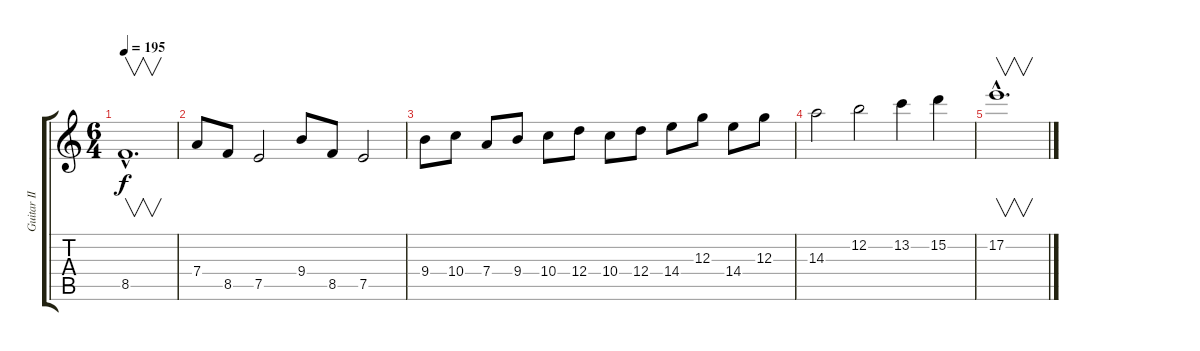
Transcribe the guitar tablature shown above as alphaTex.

\track ("Guitar II" "Guitar II") {instrument distortionguitar}
\staff {score tabs}
\tuning (E4 B3 G3 D3 A2 E2) {hide}
\ts (6 4)
\tempo 195
\clef g2
\ks c
8.5{hac}.1{v d dy f} |
7.4.8 8.5.8 7.5.2 9.4.8 8.5.8 7.5.2 |
9.4.8 10.4.8 7.4.8 9.4.8 10.4.8 12.4.8 10.4.8 12.4.8 14.4.8 12.3.8 14.4.8 12.3.8 |
14.3.2 12.2.2 13.2.4 15.2.4 |
17.2{hac}.1{v d}
